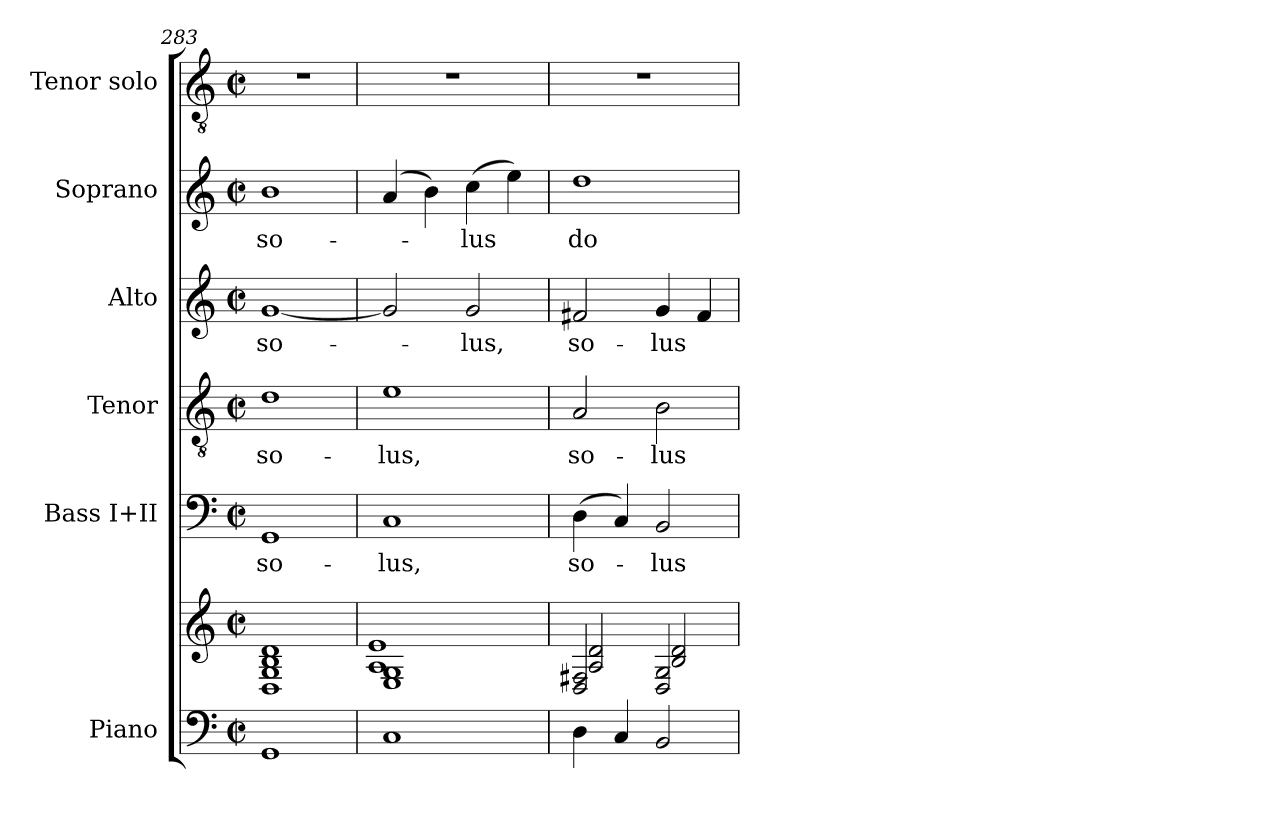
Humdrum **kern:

**kern	**kern	**kern	**text	**kern	**text	**kern	**text	**kern	**text	**kern
*part6	*part6	*part5	*part5	*part4	*part4	*part3	*part3	*part2	*part2	*part1
*staff7	*staff6	*staff5	*staff5	*staff4	*staff4	*staff3	*staff3	*staff2	*staff2	*staff1
*I"Piano	*	*I"Bass I+II	*	*I"Tenor	*	*I"Alto	*	*I"Soprano	*	*I"Tenor solo
*I'Pno.	*	*I'B.I+II	*	*I'T.	*	*I'A.	*	*I'S.	*	*I'T.s
*clefF4	*clefG2	*clefF4	*	*clefGv2	*	*clefG2	*	*clefG2	*	*clefGv2
*k[]	*k[]	*k[]	*	*k[]	*	*k[]	*	*k[]	*	*k[]
*M2/2	*M2/2	*M2/2	*	*M2/2	*	*M2/2	*	*M2/2	*	*M2/2
*met(c|)	*met(c|)	*met(c|)	*	*met(c|)	*	*met(c|)	*	*met(c|)	*	*met(c|)
=283	=283	=283	=283	=283	=283	=283	=283	=283	=283	=283
*	*^	*	*	*	*	*	*	*	*	*
1GG	1D 1G	1B 1d	1GG	so-	1d	so-	[1g	so-	1b	so-	1r
!!LO:LB:g=z
=284	=284	=284	=284	=284	=284	=284	=284	=284	=284	=284	=284
1C	1E 1G	1A 1e	1C	-lus,	1e	-lus,	2g/]	.	(4a/	.	1r
.	.	.	.	.	.	.	.	.	4b\)	.	.
.	.	.	.	.	.	.	2g/	-lus,	(4cc\	-lus	.
.	.	.	.	.	.	.	.	.	4ee\)	.	.
=285	=285	=285	=285	=285	=285	=285	=285	=285	=285	=285	=285
4D\	2D/ 2F#X/	2A/ 2d/	(4D\	so-	2A/	so-	2f#X/	so-	1dd	do-	1r
4C/	.	.	4C/)	.	.	.	.	.	.	.	.
2BB/	2D/ 2G/	2B/ 2d/	2BB/	-lus	2B\	-lus	4g/	-lus	.	.	.
.	.	.	.	.	.	.	4f#/	.	.	.	.
*	*v	*v	*	*	*	*	*	*	*	*	*
=	=	=	=	=	=	=	=	=	=	=
*-	*-	*-	*-	*-	*-	*-	*-	*-	*-	*-
